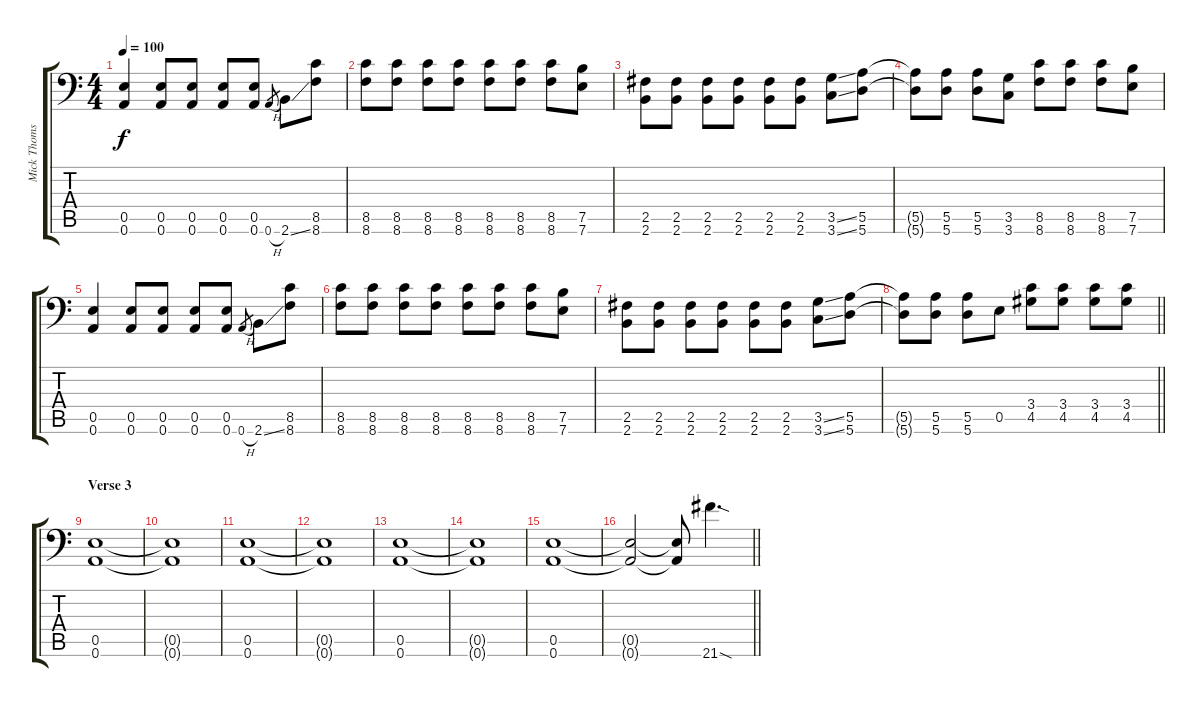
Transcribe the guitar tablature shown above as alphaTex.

\track ("Mick Thomson" "Mick Thoms") {instrument distortionguitar}
\staff {score tabs}
\tuning (B3 Gb3 D3 A2 E2 A1) {hide}
\ts (4 4)
\tempo 100
\clef f4
\ks c
(0.5 0.6).4{dy f} (0.5 0.6).8 (0.5 0.6).8 (0.5 0.6).8 (0.5 0.6).8 0.6{h}.8{gr} 2.6{ss}.8 (8.5 8.6).8 |
(8.5 8.6).8 (8.5 8.6).8 (8.5 8.6).8 (8.5 8.6).8 (8.5 8.6).8 (8.5 8.6).8 (8.5 8.6).8 (7.5 7.6).8 |
(2.5 2.6).8 (2.5 2.6).8 (2.5 2.6).8 (2.5 2.6).8 (2.5 2.6).8 (2.5 2.6).8 (3.5{ss} 3.6{ss}).8 (5.5 5.6).8 |
(5.5{t} 5.6{t}).8 (5.5 5.6).8 (5.5 5.6).8 (3.5 3.6).8 (8.5 8.6).8 (8.5 8.6).8 (8.5 8.6).8 (7.5 7.6).8 |
(0.5 0.6).4 (0.5 0.6).8 (0.5 0.6).8 (0.5 0.6).8 (0.5 0.6).8 0.6{h}.8{gr} 2.6{ss}.8 (8.5 8.6).8 |
(8.5 8.6).8 (8.5 8.6).8 (8.5 8.6).8 (8.5 8.6).8 (8.5 8.6).8 (8.5 8.6).8 (8.5 8.6).8 (7.5 7.6).8 |
(2.5 2.6).8 (2.5 2.6).8 (2.5 2.6).8 (2.5 2.6).8 (2.5 2.6).8 (2.5 2.6).8 (3.5{ss} 3.6{ss}).8 (5.5 5.6).8 |
\barLineRight lightlight
(5.5{t} 5.6{t}).8 (5.5 5.6).8 (5.5 5.6).8 0.5.8 (3.4 4.5).8 (3.4 4.5).8 (3.4 4.5).8 (3.4 4.5).8 |
\section ("" "Verse 3")
(0.5 0.6).1 |
(0.5{t} 0.6{t}).1 |
(0.5 0.6).1 |
(0.5{t} 0.6{t}).1 |
(0.5 0.6).1 |
(0.5{t} 0.6{t}).1 |
(0.5 0.6).1 |
\barLineRight lightlight
(0.5{t} 0.6{t}).2 (0.5{t} 0.6{t}).8 21.6{sod}.4{d}
